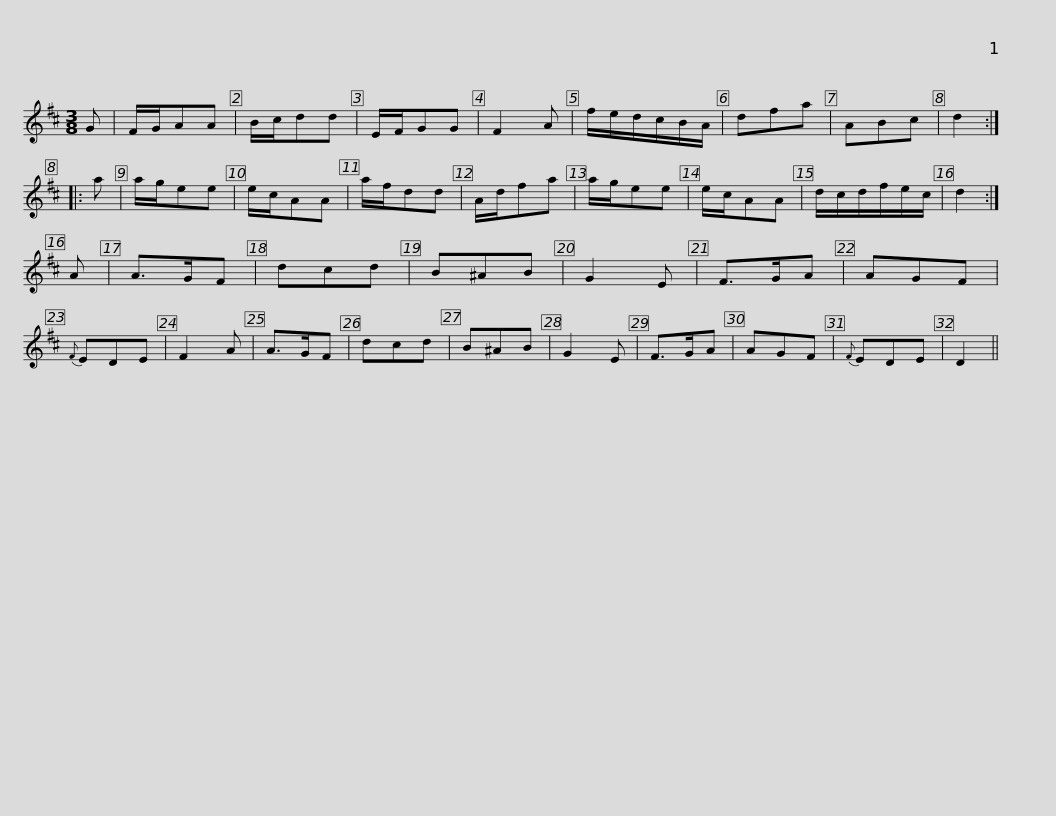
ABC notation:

X:1
L:1/8
M:3/8
I:linebreak $
K:D
V:1 treble
V:1
 G | F/G/AA | B/c/dd | E/F/GG | F2 A | %5
 f/e/d/c/B/A/ | dfa | ABc | d2 :: a | %10
 a/g/ee | e/c/AA |$ a/f/dd | A/d/fa | a/g/ee | %15
 e/c/AA | d/c/d/f/e/c/ | d2 :| A | A>GF | %20
 dcd | B^AB | G2 E | F>GA |$ AGF | %25
{F} EDE | F2 A | A>GF | dcd | B^AB | %30
 G2 E | F>GA | AGF |{F} EDE | D2 || %35
